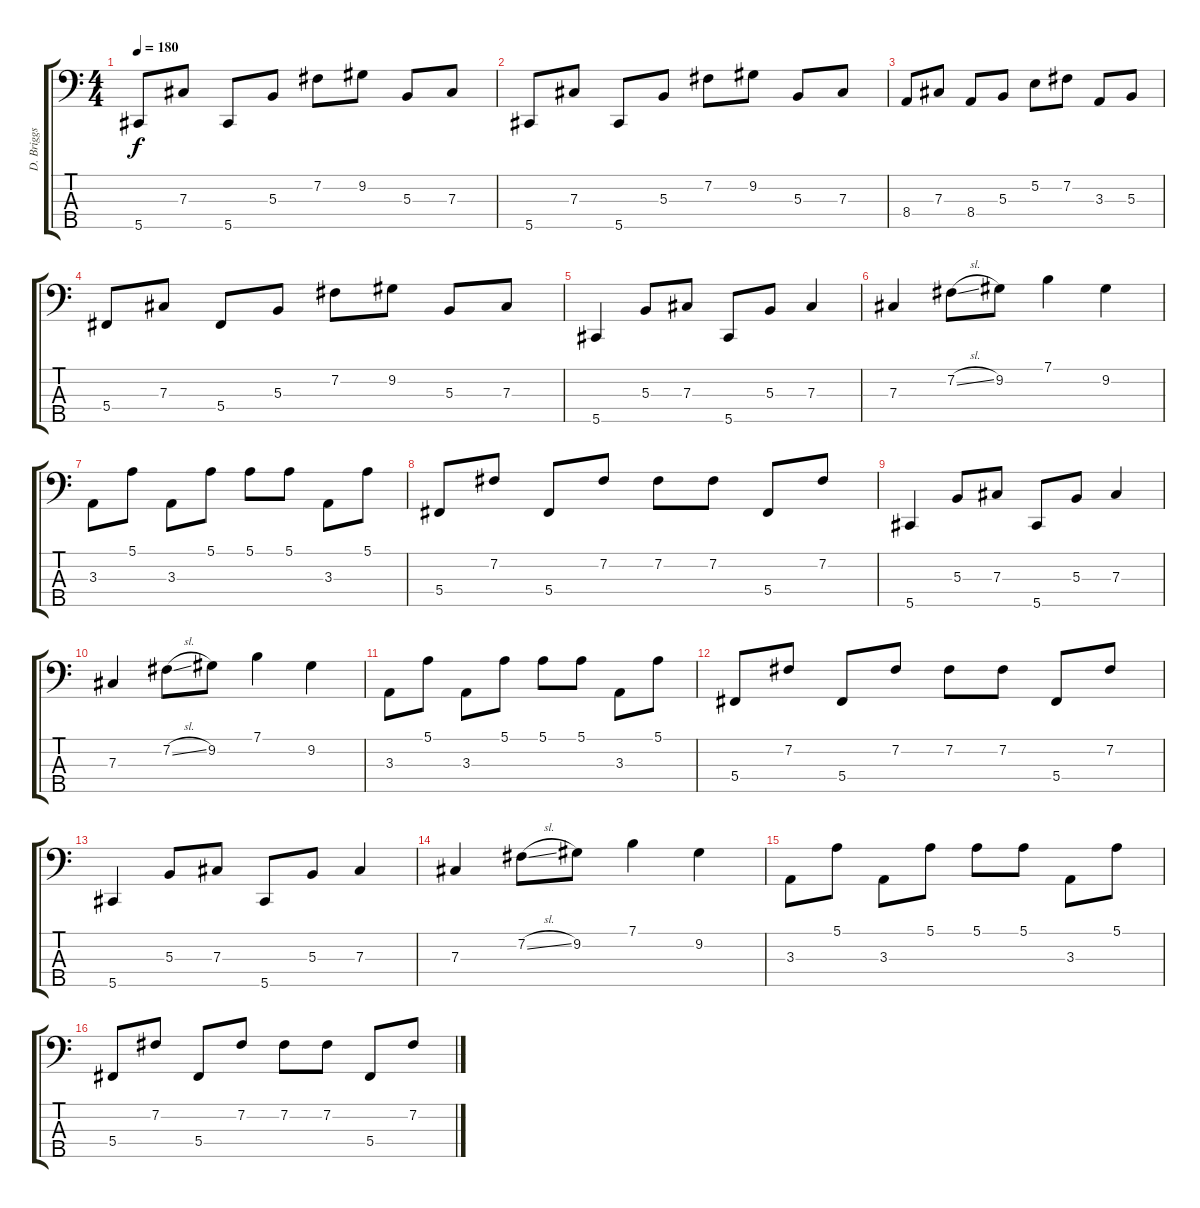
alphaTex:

\track ("D. Briggs Bass" "D. Briggs ") {instrument electricbassfinger}
\staff {score tabs}
\tuning (E2 B1 Gb1 Db1 Ab0) {hide}
\ts (4 4)
\tempo 180
\clef f4
\ks c
5.5.8{dy f} 7.3.8 5.5.8 5.3.8 7.2.8 9.2.8 5.3.8 7.3.8 |
5.5.8 7.3.8 5.5.8 5.3.8 7.2.8 9.2.8 5.3.8 7.3.8 |
8.4.8 7.3.8 8.4.8 5.3.8 5.2.8 7.2.8 3.3.8 5.3.8 |
5.4.8 7.3.8 5.4.8 5.3.8 7.2.8 9.2.8 5.3.8 7.3.8 |
5.5.4 5.3.8 7.3.8 5.5.8 5.3.8 7.3.4 |
7.3.4 7.2{sl}.8 9.2.8 7.1.4 9.2.4 |
3.3.8 5.1.8 3.3.8 5.1.8 5.1.8 5.1.8 3.3.8 5.1.8 |
5.4.8 7.2.8 5.4.8 7.2.8 7.2.8 7.2.8 5.4.8 7.2.8 |
5.5.4 5.3.8 7.3.8 5.5.8 5.3.8 7.3.4 |
7.3.4 7.2{sl}.8 9.2.8 7.1.4 9.2.4 |
3.3.8 5.1.8 3.3.8 5.1.8 5.1.8 5.1.8 3.3.8 5.1.8 |
5.4.8 7.2.8 5.4.8 7.2.8 7.2.8 7.2.8 5.4.8 7.2.8 |
5.5.4 5.3.8 7.3.8 5.5.8 5.3.8 7.3.4 |
7.3.4 7.2{sl}.8 9.2.8 7.1.4 9.2.4 |
3.3.8 5.1.8 3.3.8 5.1.8 5.1.8 5.1.8 3.3.8 5.1.8 |
5.4.8 7.2.8 5.4.8 7.2.8 7.2.8 7.2.8 5.4.8 7.2.8
